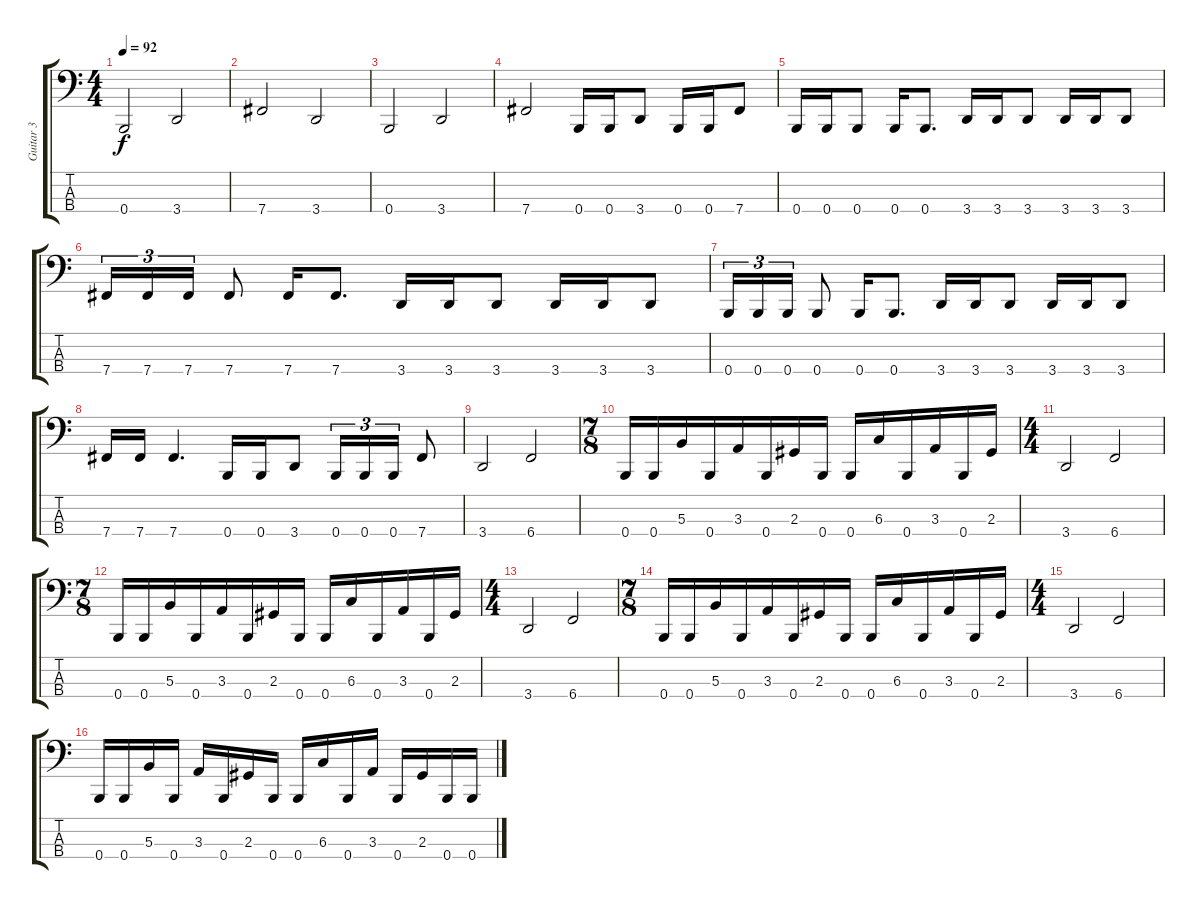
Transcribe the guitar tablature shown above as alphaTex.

\track ("Guitar 3" "Guitar 3") {instrument electricbasspick}
\staff {score tabs}
\tuning (E2 B1 Gb1 B0) {hide}
\ts (4 4)
\tempo 92
\clef f4
\ks c
0.4.2{dy f} 3.4.2 |
7.4.2 3.4.2 |
0.4.2 3.4.2 |
7.4.2 0.4.16 0.4.16 3.4.8 0.4.16 0.4.16 7.4.8 |
0.4.16 0.4.16 0.4.8 0.4.16 0.4.8{d} 3.4.16 3.4.16 3.4.8 3.4.16 3.4.16 3.4.8 |
7.4.16{tu (3 2)} 7.4.16{tu (3 2)} 7.4.16{tu (3 2)} 7.4.8 7.4.16 7.4.8{d} 3.4.16 3.4.16 3.4.8 3.4.16 3.4.16 3.4.8 |
0.4.16{tu (3 2)} 0.4.16{tu (3 2)} 0.4.16{tu (3 2)} 0.4.8 0.4.16 0.4.8{d} 3.4.16 3.4.16 3.4.8 3.4.16 3.4.16 3.4.8 |
7.4.16 7.4.16 7.4.4{d} 0.4.16 0.4.16 3.4.8 0.4.16{tu (3 2)} 0.4.16{tu (3 2)} 0.4.16{tu (3 2)} 7.4.8 |
3.4.2 6.4.2 |
\ts (7 8)
0.4.16 0.4.16 5.3.16 0.4.16 3.3.16 0.4.16 2.3.16 0.4.16 0.4.16 6.3.16 0.4.16 3.3.16 0.4.16 2.3.16 |
\ts (4 4)
3.4.2 6.4.2 |
\ts (7 8)
0.4.16 0.4.16 5.3.16 0.4.16 3.3.16 0.4.16 2.3.16 0.4.16 0.4.16 6.3.16 0.4.16 3.3.16 0.4.16 2.3.16 |
\ts (4 4)
3.4.2 6.4.2 |
\ts (7 8)
0.4.16 0.4.16 5.3.16 0.4.16 3.3.16 0.4.16 2.3.16 0.4.16 0.4.16 6.3.16 0.4.16 3.3.16 0.4.16 2.3.16 |
\ts (4 4)
3.4.2 6.4.2 |
0.4.16 0.4.16 5.3.16 0.4.16 3.3.16 0.4.16 2.3.16 0.4.16 0.4.16 6.3.16 0.4.16 3.3.16 0.4.16 2.3.16 0.4.16 0.4.16
